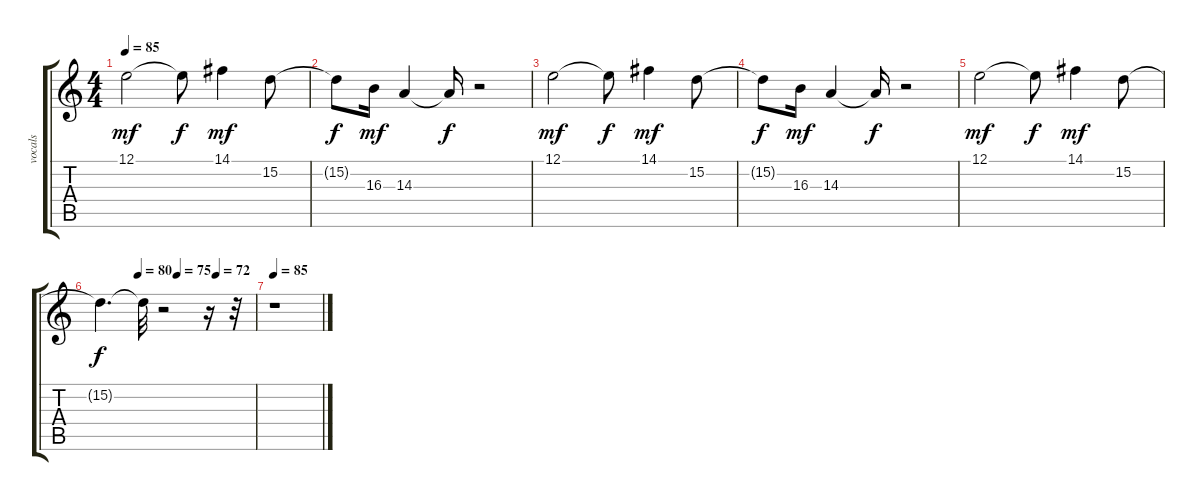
\track ("vocals" "vocals") {instrument panflute}
\staff {score tabs}
\tuning (E4 B3 G3 D3 A2 E2) {hide}
\ts (4 4)
\tempo 85
\clef g2
\ks c
12.1.2{dy mf} 12.1{t}.8{dy f} 14.1.4{dy mf} 15.2.8 |
15.2{t}.8{dy f} 16.3.16{dy mf} 14.3.4 14.3{t}.16{dy f} r.2 |
12.1.2{dy mf} 12.1{t}.8{dy f} 14.1.4{dy mf} 15.2.8 |
15.2{t}.8{dy f} 16.3.16{dy mf} 14.3.4 14.3{t}.16{dy f} r.2 |
12.1.2{dy mf} 12.1{t}.8{dy f} 14.1.4{dy mf} 15.2.8 |
\tempo (80 0.25)
\tempo (75 0.5)
\tempo (72 0.75)
15.2{t}.4{d dy f} 15.2{t}.32 r.2 r.16 r.32 |
\tempo 85
r.1
